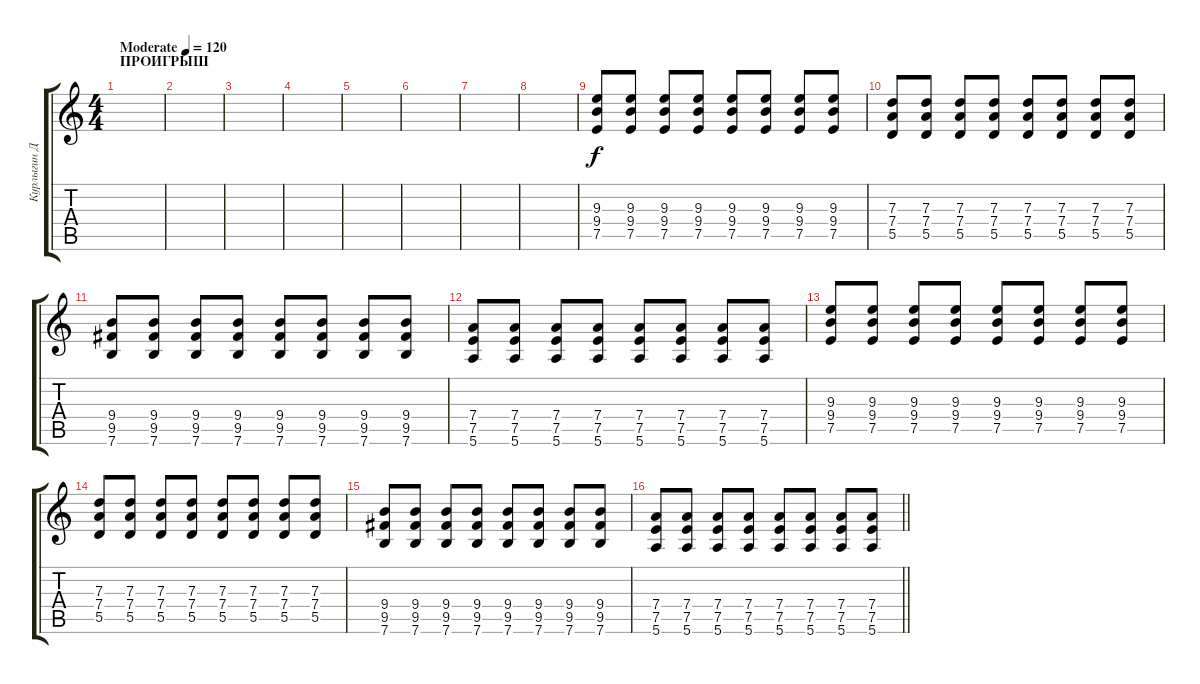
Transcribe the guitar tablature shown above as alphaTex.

\track ("Курлыгин Дмитрий" "Курлыгин Д") {instrument distortionguitar}
\staff {score tabs}
\tuning (E4 B3 G3 D3 A2 E2) {hide}
\ts (4 4)
\section ("" "ПРОИГРЫШ")
\tempo (120 "Moderate")
\clef g2
\ks c
|
|
|
|
|
|
|
|
(9.3 9.4 7.5).8 (9.3 9.4 7.5).8 (9.3 9.4 7.5).8 (9.3 9.4 7.5).8 (9.3 9.4 7.5).8 (9.3 9.4 7.5).8 (9.3 9.4 7.5).8 (9.3 9.4 7.5).8 |
(7.3 7.4 5.5).8 (7.3 7.4 5.5).8 (7.3 7.4 5.5).8 (7.3 7.4 5.5).8 (7.3 7.4 5.5).8 (7.3 7.4 5.5).8 (7.3 7.4 5.5).8 (7.3 7.4 5.5).8 |
(9.4 9.5 7.6).8 (9.4 9.5 7.6).8 (9.4 9.5 7.6).8 (9.4 9.5 7.6).8 (9.4 9.5 7.6).8 (9.4 9.5 7.6).8 (9.4 9.5 7.6).8 (9.4 9.5 7.6).8 |
(7.4 7.5 5.6).8 (7.4 7.5 5.6).8 (7.4 7.5 5.6).8 (7.4 7.5 5.6).8 (7.4 7.5 5.6).8 (7.4 7.5 5.6).8 (7.4 7.5 5.6).8 (7.4 7.5 5.6).8 |
(9.3 9.4 7.5).8 (9.3 9.4 7.5).8 (9.3 9.4 7.5).8 (9.3 9.4 7.5).8 (9.3 9.4 7.5).8 (9.3 9.4 7.5).8 (9.3 9.4 7.5).8 (9.3 9.4 7.5).8 |
(7.3 7.4 5.5).8 (7.3 7.4 5.5).8 (7.3 7.4 5.5).8 (7.3 7.4 5.5).8 (7.3 7.4 5.5).8 (7.3 7.4 5.5).8 (7.3 7.4 5.5).8 (7.3 7.4 5.5).8 |
(9.4 9.5 7.6).8 (9.4 9.5 7.6).8 (9.4 9.5 7.6).8 (9.4 9.5 7.6).8 (9.4 9.5 7.6).8 (9.4 9.5 7.6).8 (9.4 9.5 7.6).8 (9.4 9.5 7.6).8 |
\barLineRight lightlight
(7.4 7.5 5.6).8 (7.4 7.5 5.6).8 (7.4 7.5 5.6).8 (7.4 7.5 5.6).8 (7.4 7.5 5.6).8 (7.4 7.5 5.6).8 (7.4 7.5 5.6).8 (7.4 7.5 5.6).8
